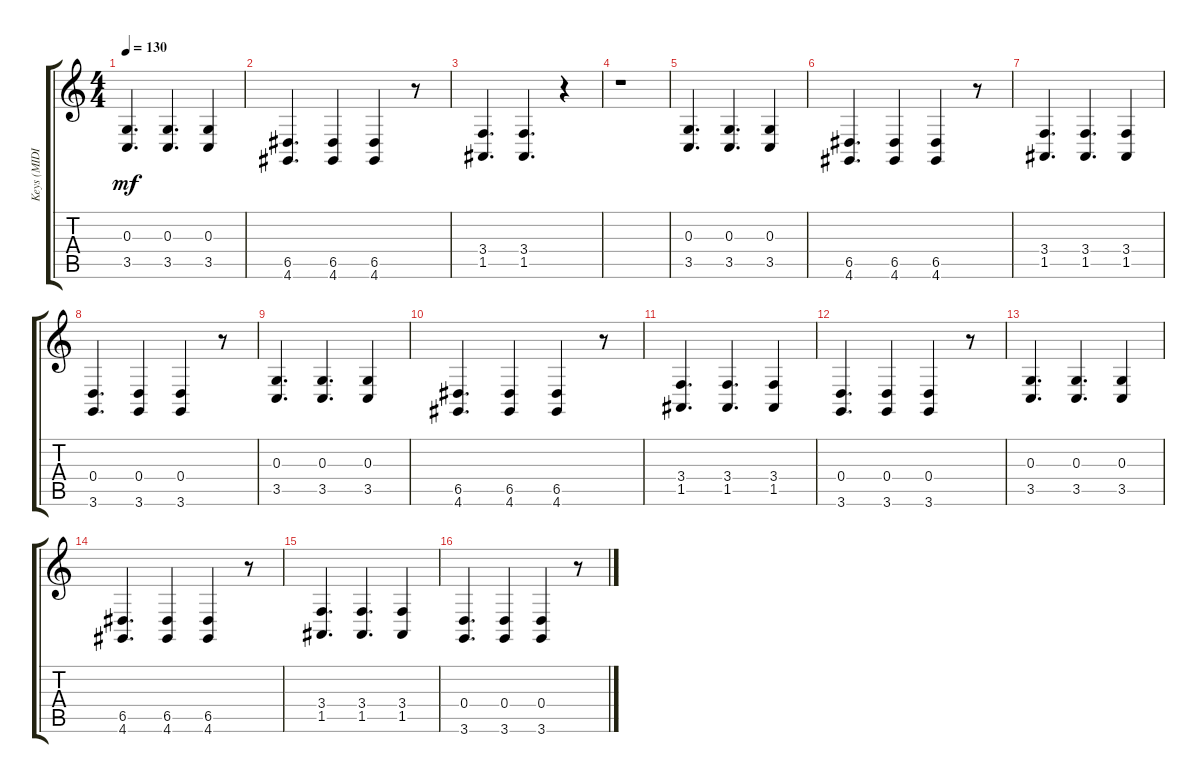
\track ("Keys (MIDI)" "Keys (MIDI") {instrument acousticgrandpiano}
\staff {score tabs}
\tuning (E4 B3 G3 D3 A2 E2) {hide}
\ts (4 4)
\tempo 130
\clef g2
\ks c
(0.3 3.5).4{d dy mf} (0.3 3.5).4{d} (0.3 3.5).4 |
(6.5 4.6).4{d} (6.5 4.6).4 (6.5 4.6).4 r.8 |
(3.4 1.5).4{d} (3.4 1.5).4{d} r.4 |
r.1 |
(0.3 3.5).4{d} (0.3 3.5).4{d} (0.3 3.5).4 |
(6.5 4.6).4{d} (6.5 4.6).4 (6.5 4.6).4 r.8 |
(3.4 1.5).4{d} (3.4 1.5).4{d} (3.4 1.5).4 |
(0.4 3.6).4{d} (0.4 3.6).4 (0.4 3.6).4 r.8 |
(0.3 3.5).4{d} (0.3 3.5).4{d} (0.3 3.5).4 |
(6.5 4.6).4{d} (6.5 4.6).4 (6.5 4.6).4 r.8 |
(3.4 1.5).4{d} (3.4 1.5).4{d} (3.4 1.5).4 |
(0.4 3.6).4{d} (0.4 3.6).4 (0.4 3.6).4 r.8 |
(0.3 3.5).4{d} (0.3 3.5).4{d} (0.3 3.5).4 |
(6.5 4.6).4{d} (6.5 4.6).4 (6.5 4.6).4 r.8 |
(3.4 1.5).4{d} (3.4 1.5).4{d} (3.4 1.5).4 |
(0.4 3.6).4{d} (0.4 3.6).4 (0.4 3.6).4 r.8
